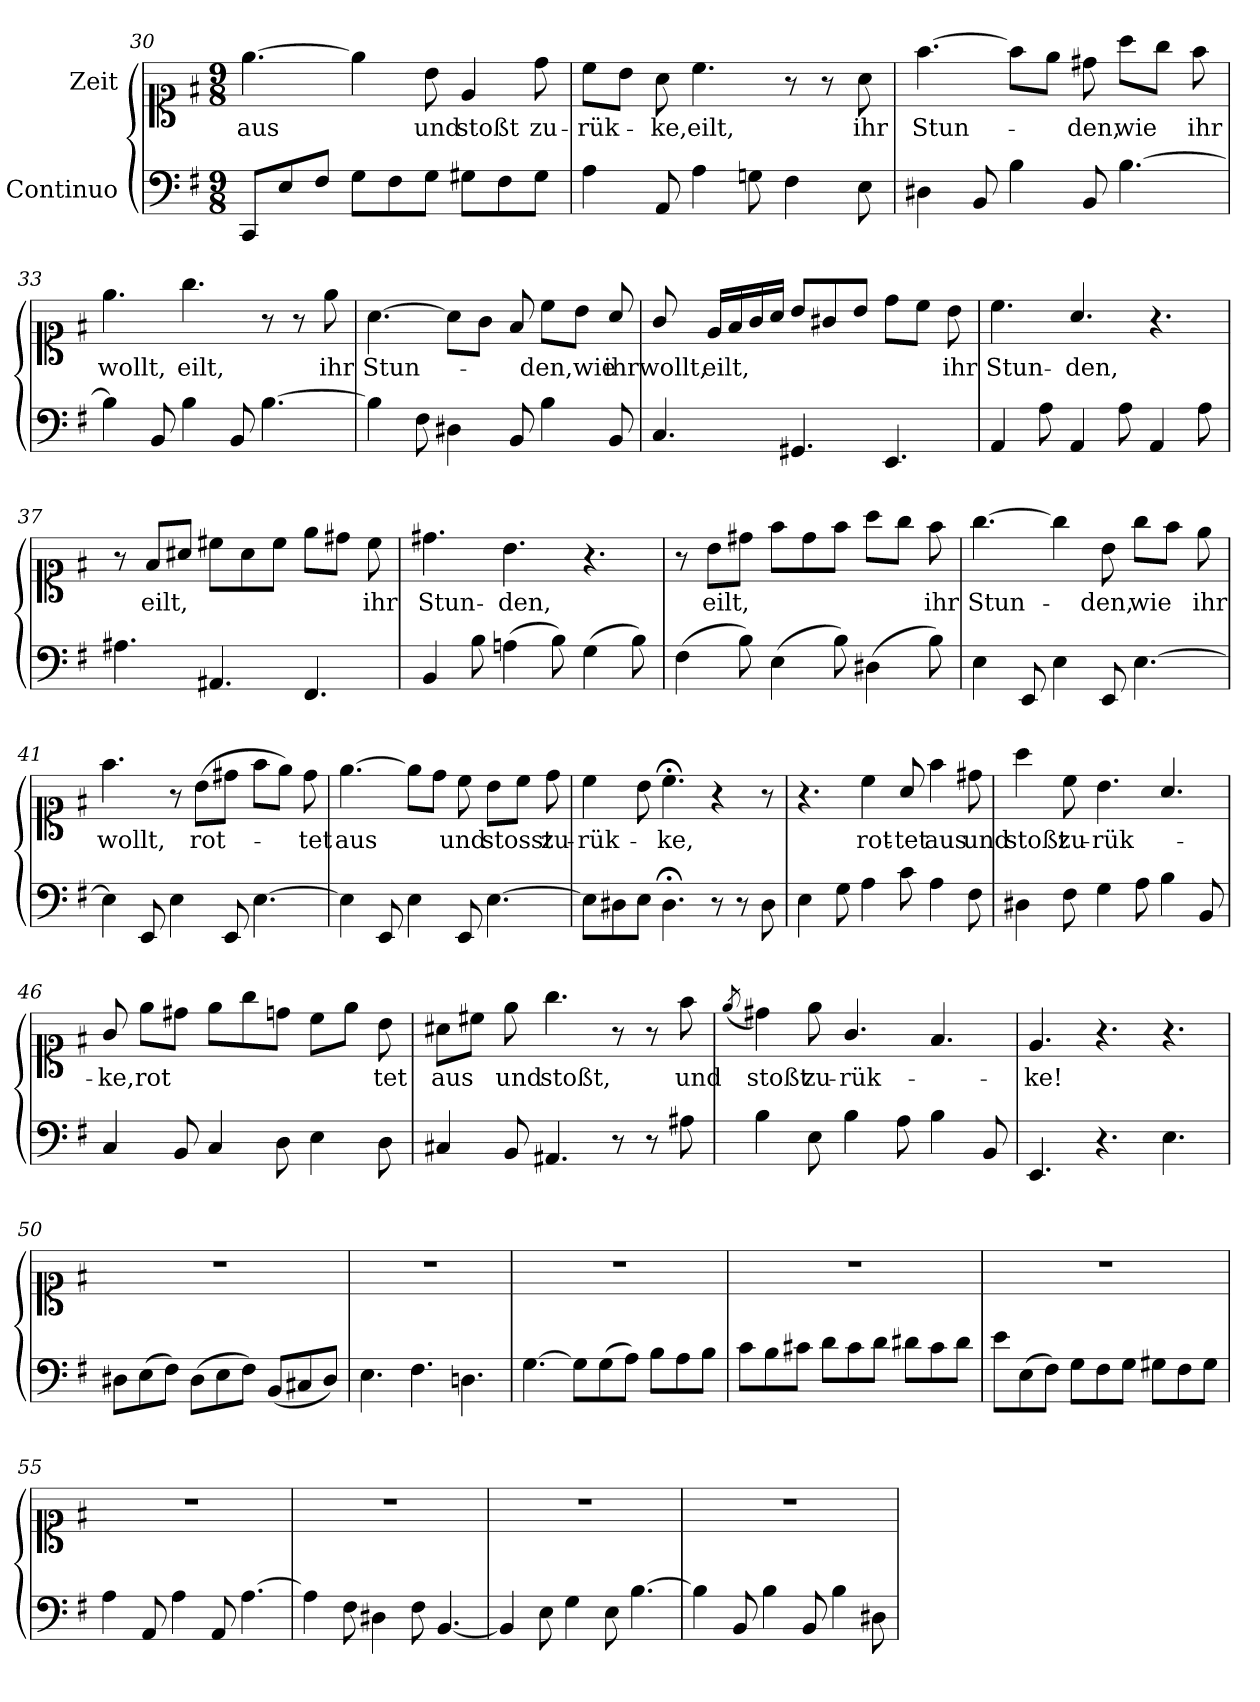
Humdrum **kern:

**kern	**kern	**text
*part2	*part1	*part1
*staff2	*staff1	*staff1
*I"Continuo	*I"Zeit	*
*clefF4	*clefC1	*
*k[f#]	*k[f#]	*
*M9/8	*M9/8	*
=30	=30	=30
!	!	!LO:LY:b
8CC/L	[4.ee\	aus
8E/	.	.
8F#/J	.	.
8G\L	4ee\]	.
8F#\	.	.
!	!	!LO:LY:b
8G\J	8b\	und
!	!	!LO:LY:b
8G#X\L	4e/	stoßt
8F#\	.	.
!	!	!LO:LY:b
8G#\J	8dd\	zu-
!!LO:LB:g=z
=31	=31	=31
!	!	!LO:LY:b
4A\	8cc\L	-rük-
.	8b\J	.
!	!	!LO:LY:b
8AA/	8a\	-ke,
!	!	!LO:LY:b
4A\	4.cc\	eilt,
8Gn\	.	.
4F#\	8r	.
.	8r	.
!	!	!LO:LY:b
8E\	8a\	ihr
=32	=32	=32
!	!	!LO:LY:b
4D#X\	[4.ff#\	Stun-
8BB/	.	.
4B\	8ff#\L]	.
.	8ee\J	.
!	!	!LO:LY:b
8BB/	8dd#X\	-den,
!	!	!LO:LY:b
[4.B\	8aa\L	wie
.	8gg\J	.
!	!	!LO:LY:b
.	8ff#\	ihr
=33	=33	=33
!	!	!LO:LY:b
4B\]	4.ee\	wollt,
8BB/	.	.
!	!	!LO:LY:b
4B\	4.gg\	eilt,
8BB/	.	.
[4.B\	8r	.
.	8r	.
!	!	!LO:LY:b
.	8ee\	ihr
=34	=34	=34
!	!	!LO:LY:b
4B\]	[4.a\	Stun-
8F#\	.	.
4D#X\	8a\L]	.
.	8g\J	.
8BB/	8f#/	.
!	!	!LO:LY:b
4B\	8cc\L	-den,wie
.	8b\J	.
!	!	!LO:LY:b
8BB/	8a/	ihr
!!LO:LB:g=z
=35	=35	=35
!	!	!LO:LY:b
4.C/	8g/	wollt,
!	!	!LO:LY:b
.	16e/LL	eilt,
.	16f#/	.
.	16g/	.
.	16a/JJ	.
4.GG#X/	8b/L	.
.	8g#X/	.
.	8b/J	.
4.EE/	8dd\L	.
.	8cc\J	.
!	!	!LO:LY:b
.	8b\	ihr
=36	=36	=36
!	!	!LO:LY:b
4AA/	4.cc\	Stun-
8A\	.	.
!	!	!LO:LY:b
4AA/	4.a/	-den,
8A\	.	.
4AA/	4.r	.
8A\	.	.
=37	=37	=37
4.A#X\	8r	.
!	!	!LO:LY:b
.	8f#/L	eilt,
.	8a#X/J	.
4.AA#X/	8cc#X\L	.
.	8a#\	.
.	8cc#\J	.
4.FF#/	8ee\L	.
.	8dd#X\J	.
!	!	!LO:LY:b
.	8cc#\	ihr
=38	=38	=38
!	!	!LO:LY:b
4BB/	4.dd#X\	Stun-
8B\	.	.
!	!	!LO:LY:b
(>4An\	4.b\	-den,
8B\)	.	.
(>4G\	4.r	.
8B\)	.	.
!!LO:LB:g=z
=39	=39	=39
(>4F#\	8r	.
!	!	!LO:LY:b
.	8b\L	eilt,
8B\)	8dd#X\J	.
(>4E\	8ff#\L	.
.	8dd#\	.
8B\)	8ff#\J	.
(>4D#X\	8aa\L	.
.	8gg\J	.
!	!	!LO:LY:b
8B\)	8ff#\	ihr
=40	=40	=40
!	!	!LO:LY:b
4E\	[4.gg\	Stun-
8EE/	.	.
4E\	4gg\]	.
!	!	!LO:LY:b
8EE/	8b\	-den,
!	!	!LO:LY:b
[4.E\	8gg\L	wie
.	8ff#\J	.
!	!	!LO:LY:b
.	8ee\	ihr
=41	=41	=41
!	!	!LO:LY:b
4E\]	4.ff#\	wollt,
8EE/	.	.
4E\	8r	.
!	!	!LO:LY:b
.	(>8b\L	rot-
8EE/	8dd#X\J	.
[4.E\	8ff#\L	.
.	8ee\J)	.
!	!	!LO:LY:b
.	8dd#\	-tet
=42	=42	=42
!	!	!LO:LY:b
4E\]	[4.ee\	aus
8EE/	.	.
4E\	8ee\L]	.
.	8dd\J	.
!	!	!LO:LY:b
8EE/	8cc\	und
!	!	!LO:LY:b
[4.E\	8b\L	stosst
.	8cc\J	.
!	!	!LO:LY:b
.	8dd\	zu-
!!LO:LB:g=z
=43	=43	=43
!	!	!LO:LY:b
8E\L]	4cc\	-rük-
8D#X\	.	.
8E\J	8b\	.
!	!	!LO:LY:b
4.D#;<\	4.cc;<\	-ke,
8r	4r	.
8r	.	.
8D#\	8r	.
=44	=44	=44
4E\	4.r	.
8G\	.	.
!	!	!LO:LY:b
4A\	4cc\	rot-
!	!	!LO:LY:b
8c\	8a/	-tet
!	!	!LO:LY:b
4A\	4ff#\	aus
!	!	!LO:LY:b
8F#\	8dd#X\	und
=45	=45	=45
!	!	!LO:LY:b
4D#X\	4aa\	stoßt
!	!	!LO:LY:b
8F#\	8cc\	zu-
!	!	!LO:LY:b
4G\	4.b\	-rük-
8A\	.	.
4B\	4.a/	.
8BB/	.	.
=46	=46	=46
!	!	!LO:LY:b
4C/	8g/	-ke,
!	!	!LO:LY:b
.	8ee\L	rot-
8BB/	8dd#X\J	.
4C/	8ee\L	.
.	8gg\	.
!	!	!LO:LY:b
8D\	8ddn\J	---
4E\	8cc\L	.
.	8ee\J	.
!	!	!LO:LY:b
8D\	8b\	-tet
!!LO:LB:g=z
=47	=47	=47
!	!	!LO:LY:b
4C#X/	8a#X\L	aus
.	8cc#X\J	.
!	!	!LO:LY:b
8BB/	8ee\	und
!	!	!LO:LY:b
4.AA#X/	4.gg\	stoßt,
8r	8r	.
8r	8r	.
!	!	!LO:LY:b
8A#X\	8ff#\	und
=48	=48	=48
.	(<8qee/	.
!	!	!LO:LY:b
4B\	4dd#X\)	stoßt
!	!	!LO:LY:b
8E\	8ee\	zu-
!	!	!LO:LY:b
4B\	4.g/	-rük-
8A\	.	.
4B\	4.f#/	.
8BB/	.	.
=49	=49	=49
!	!	!LO:LY:b
4.EE/	4.e/	-ke!
4.r	4.r	.
4.E\	4.r	.
=50	=50	=50
8D#X\L	8%9r	.
(>8E\	.	.
8F#\J)	.	.
(>8D#\L	.	.
8E\	.	.
8F#\J)	.	.
(<8BB/L	.	.
8C#X/	.	.
8D#/J)	.	.
=51	=51	=51
4.E\	8%9r	.
4.F#\	.	.
4.Dn\	.	.
!!LO:PB:g=z
=52	=52	=52
[4.G\	8%9r	.
8G\L]	.	.
(>8G\	.	.
8A\J)	.	.
8B\L	.	.
8A\	.	.
8B\J	.	.
=53	=53	=53
8c\L	8%9r	.
8B\	.	.
8c#X\J	.	.
8d\L	.	.
8c#\	.	.
8d\J	.	.
8d#X\L	.	.
8c#\	.	.
8d#\J	.	.
=54	=54	=54
8e\L	8%9r	.
(>8E\	.	.
8F#\J)	.	.
8G\L	.	.
8F#\	.	.
8G\J	.	.
8G#X\L	.	.
8F#\	.	.
8G#\J	.	.
=55	=55	=55
4A\	8%9r	.
8AA/	.	.
4A\	.	.
8AA/	.	.
[4.A\	.	.
=56	=56	=56
4A\]	8%9r	.
8F#\	.	.
4D#X\	.	.
8F#\	.	.
[4.BB/	.	.
!!LO:LB:g=z
=57	=57	=57
4BB/]	8%9r	.
8E\	.	.
4G\	.	.
8E\	.	.
[4.B\	.	.
=58	=58	=58
4B\]	8%9r	.
8BB/	.	.
4B\	.	.
8BB/	.	.
4B\	.	.
8D#X\	.	.
=	=	=
*-	*-	*-
